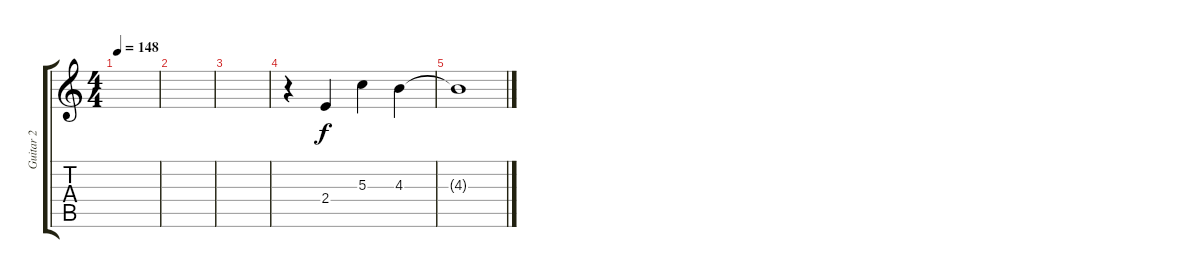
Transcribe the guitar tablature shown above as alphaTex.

\track ("Guitar 2" "Guitar 2") {instrument distortionguitar}
\staff {score tabs}
\tuning (E4 B3 G3 D3 A2 E2) {hide}
\ts (4 4)
\tempo 148
\clef g2
\ks c
|
|
|
r.4 2.4.4{volume 16 instrument electricguitarclean} 5.3.4 4.3.4 |
4.3{t}.1
